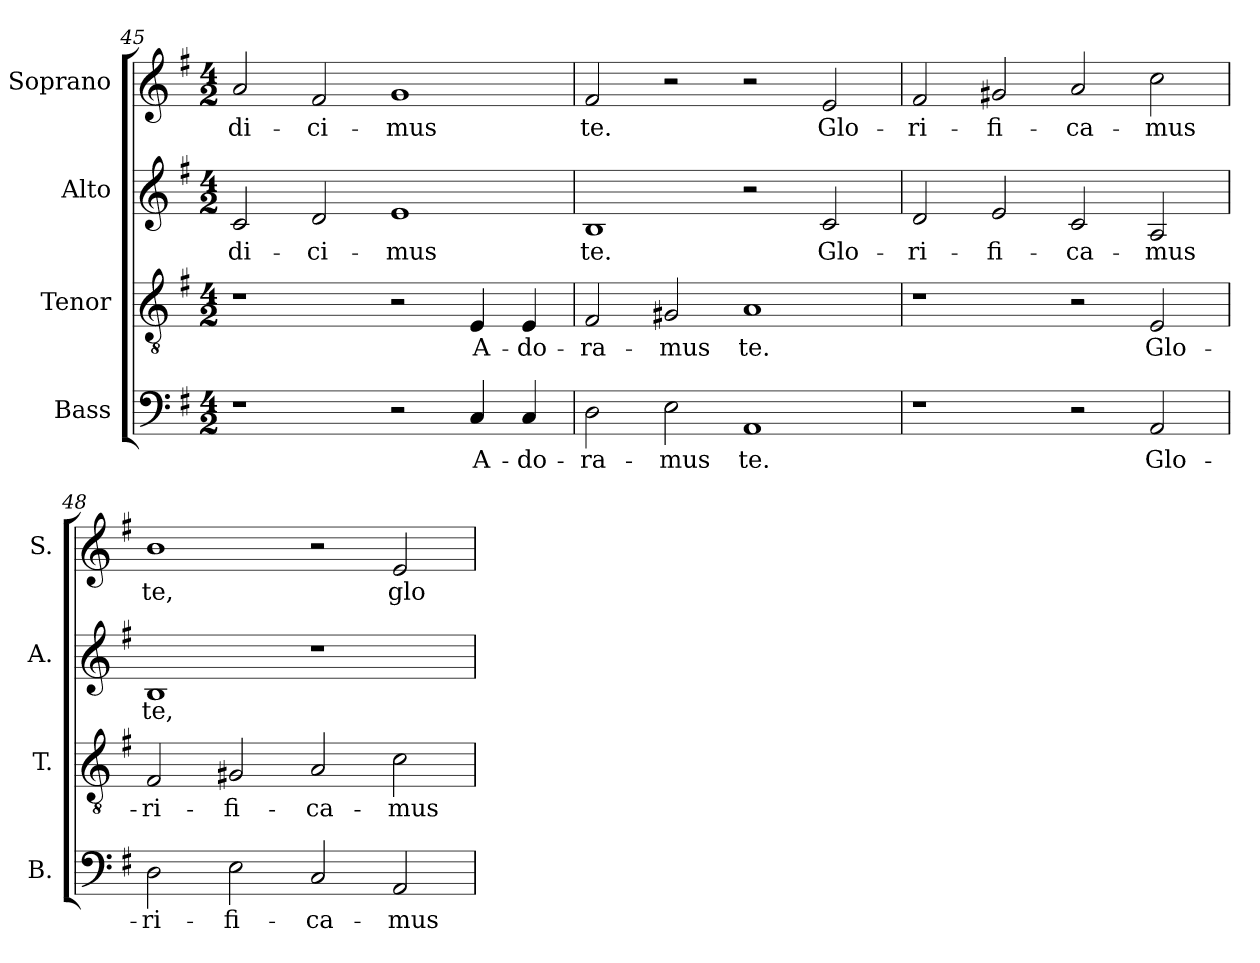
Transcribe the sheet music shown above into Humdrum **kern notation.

**kern	**text	**kern	**text	**kern	**text	**kern	**text
*part4	*part4	*part3	*part3	*part2	*part2	*part1	*part1
*staff4	*staff4	*staff3	*staff3	*staff2	*staff2	*staff1	*staff1
*I"Bass	*	*I"Tenor	*	*I"Alto	*	*I"Soprano	*
*I'B.	*	*I'T.	*	*I'A.	*	*I'S.	*
*clefF4	*	*clefGv2	*	*clefG2	*	*clefG2	*
*	*	*ITrd7c12	*	*	*	*	*
*k[f#]	*	*k[f#]	*	*k[f#]	*	*k[f#]	*
*G:	*	*G:	*	*G:	*	*G:	*
*M4/2	*	*M4/2	*	*M4/2	*	*M4/2	*
=45	=45	=45	=45	=45	=45	=45	=45
!	!	!	!	!	!LO:LY:b:color=#000000	!	!
!	!	!	!	!	!	!	!LO:LY:b:color=#000000
1r	.	1r	.	2ci/	-di-	2ai/	-di-
!	!	!	!	!	!LO:LY:b:color=#000000	!	!
!	!	!	!	!	!	!	!LO:LY:b:color=#000000
.	.	.	.	2di/	-ci-	2f#i/	-ci-
!	!	!	!	!	!LO:LY:b:color=#000000	!	!
!	!	!	!	!	!	!	!LO:LY:b:color=#000000
2r	.	2r	.	1ei	-mus	1gi	-mus
!	!LO:LY:b:color=#000000	!	!	!	!	!	!
!	!	!	!LO:LY:b:color=#000000	!	!	!	!
4Ci/	A-	4EEi/	A-	.	.	.	.
!	!LO:LY:b:color=#000000	!	!	!	!	!	!
!	!	!	!LO:LY:b:color=#000000	!	!	!	!
4Ci/	-do-	4EEi/	-do-	.	.	.	.
=46	=46	=46	=46	=46	=46	=46	=46
!	!LO:LY:b:color=#000000	!	!	!	!	!	!
!	!	!	!LO:LY:b:color=#000000	!	!	!	!
!	!	!	!	!	!LO:LY:b:color=#000000	!	!
!	!	!	!	!	!	!	!LO:LY:b:color=#000000
2Di\	-ra-	2FF#i/	-ra-	1Bi	te.	2f#i/	te.
!	!LO:LY:b:color=#000000	!	!	!	!	!	!
!	!	!	!LO:LY:b:color=#000000	!	!	!	!
2Ei\	-mus	2GG#Xi/	-mus	.	.	2r	.
!	!LO:LY:b:color=#000000	!	!	!	!	!	!
!	!	!	!LO:LY:b:color=#000000	!	!	!	!
1AAi	te.	1AAi	te.	2r	.	2r	.
!	!	!	!	!	!LO:LY:b:color=#000000	!	!
!	!	!	!	!	!	!	!LO:LY:b:color=#000000
.	.	.	.	2ci/	Glo-	2ei/	Glo-
=47	=47	=47	=47	=47	=47	=47	=47
!	!	!	!	!	!LO:LY:b:color=#000000	!	!
!	!	!	!	!	!	!	!LO:LY:b:color=#000000
1r	.	1r	.	2di/	-ri-	2f#i/	-ri-
!	!	!	!	!	!LO:LY:b:color=#000000	!	!
!	!	!	!	!	!	!	!LO:LY:b:color=#000000
.	.	.	.	2ei/	-fi-	2g#Xi/	-fi-
!	!	!	!	!	!LO:LY:b:color=#000000	!	!
!	!	!	!	!	!	!	!LO:LY:b:color=#000000
2r	.	2r	.	2ci/	-ca-	2ai/	-ca-
!	!LO:LY:b:color=#000000	!	!	!	!	!	!
!	!	!	!LO:LY:b:color=#000000	!	!	!	!
!	!	!	!	!	!LO:LY:b:color=#000000	!	!
!	!	!	!	!	!	!	!LO:LY:b:color=#000000
2AAi/	Glo-	2EEi/	Glo-	2Ai/	-mus	2cci\	-mus
=48	=48	=48	=48	=48	=48	=48	=48
!	!LO:LY:b:color=#000000	!	!	!	!	!	!
!	!	!	!LO:LY:b:color=#000000	!	!	!	!
!	!	!	!	!	!LO:LY:b:color=#000000	!	!
!	!	!	!	!	!	!	!LO:LY:b:color=#000000
2Di\	-ri-	2FF#i/	-ri-	1Bi	te,	1bi	te,
!	!LO:LY:b:color=#000000	!	!	!	!	!	!
!	!	!	!LO:LY:b:color=#000000	!	!	!	!
2Ei\	-fi-	2GG#Xi/	-fi-	.	.	.	.
!	!LO:LY:b:color=#000000	!	!	!	!	!	!
!	!	!	!LO:LY:b:color=#000000	!	!	!	!
2Ci/	-ca-	2AAi/	-ca-	1r	.	2r	.
!	!LO:LY:b:color=#000000	!	!	!	!	!	!
!	!	!	!LO:LY:b:color=#000000	!	!	!	!
!	!	!	!	!	!	!	!LO:LY:b:color=#000000
2AAi/	-mus	2Ci\	-mus	.	.	2ei/	glo-
=	=	=	=	=	=	=	=
*-	*-	*-	*-	*-	*-	*-	*-
